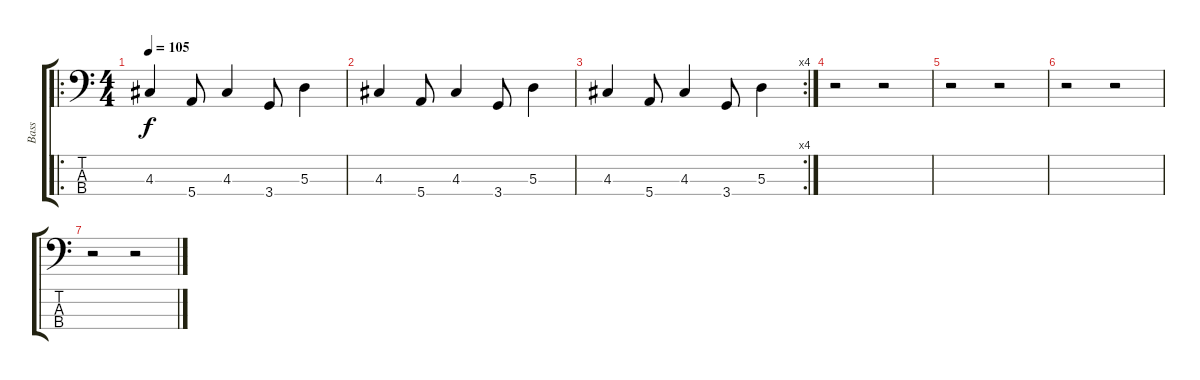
\track ("Bass" "Bass") {instrument electricbasspick}
\staff {score tabs}
\tuning (G2 D2 A1 E1) {hide}
\ro
\ts (4 4)
\tempo 105
\clef f4
\ks c
4.3.4{dy f} 5.4.8 4.3.4 3.4.8 5.3.4 |
4.3.4 5.4.8 4.3.4 3.4.8 5.3.4 |
\rc 4
4.3.4 5.4.8 4.3.4 3.4.8 5.3.4 |
r.2 r.2 |
r.2 r.2 |
r.2 r.2 |
r.2 r.2
